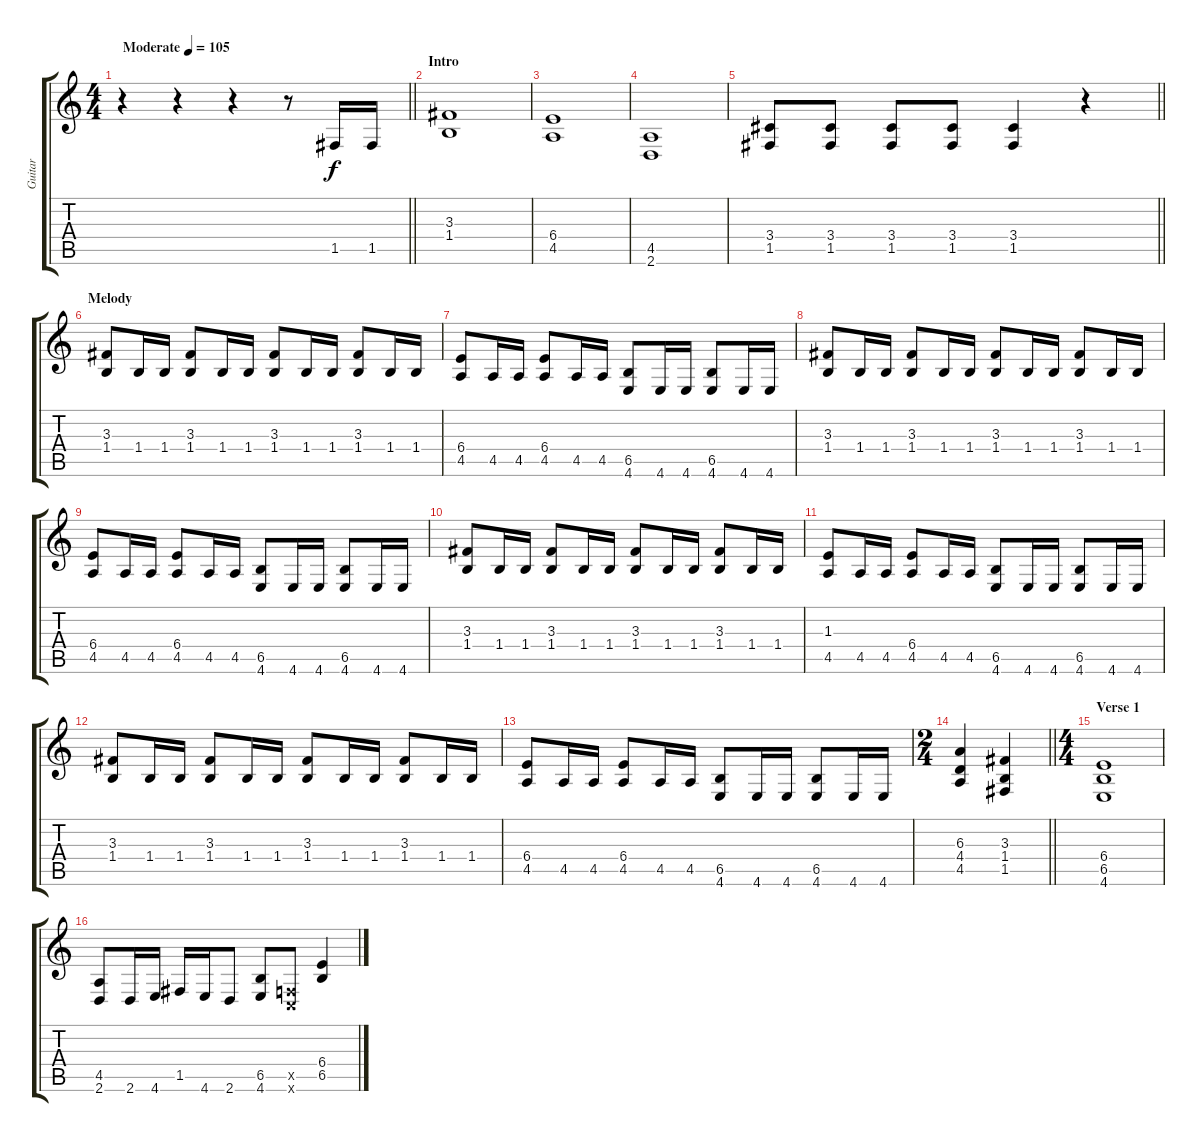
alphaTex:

\track ("Guitar" "Guitar") {instrument distortionguitar}
\staff {score tabs}
\tuning (C4 G3 Eb3 Bb2 F2 C2) {hide}
\ts (4 4)
\tempo (105 "Moderate")
\clef g2
\barLineRight lightlight
\ks c
r.4{dy f instrument distortionguitar} r.4 r.4 r.8 1.5.16 1.5.16 |
\section ("" "Intro")
(3.3 1.4).1 |
(6.4 4.5).1 |
(4.5 2.6).1 |
\barLineRight lightlight
(3.4 1.5).8 (3.4 1.5).8 (3.4 1.5).8 (3.4 1.5).8 (3.4 1.5).4 r.4 |
\section ("" "Melody")
(3.3 1.4).8 1.4.16 1.4.16 (3.3 1.4).8 1.4.16 1.4.16 (3.3 1.4).8 1.4.16 1.4.16 (3.3 1.4).8 1.4.16 1.4.16 |
(6.4 4.5).8 4.5.16 4.5.16 (6.4 4.5).8 4.5.16 4.5.16 (6.5 4.6).8 4.6.16 4.6.16 (6.5 4.6).8 4.6.16 4.6.16 |
(3.3 1.4).8 1.4.16 1.4.16 (3.3 1.4).8 1.4.16 1.4.16 (3.3 1.4).8 1.4.16 1.4.16 (3.3 1.4).8 1.4.16 1.4.16 |
(6.4 4.5).8 4.5.16 4.5.16 (6.4 4.5).8 4.5.16 4.5.16 (6.5 4.6).8 4.6.16 4.6.16 (6.5 4.6).8 4.6.16 4.6.16 |
(3.3 1.4).8 1.4.16 1.4.16 (3.3 1.4).8 1.4.16 1.4.16 (3.3 1.4).8 1.4.16 1.4.16 (3.3 1.4).8 1.4.16 1.4.16 |
(1.3 4.5).8 4.5.16 4.5.16 (6.4 4.5).8 4.5.16 4.5.16 (6.5 4.6).8 4.6.16 4.6.16 (6.5 4.6).8 4.6.16 4.6.16 |
(3.3 1.4).8 1.4.16 1.4.16 (3.3 1.4).8 1.4.16 1.4.16 (3.3 1.4).8 1.4.16 1.4.16 (3.3 1.4).8 1.4.16 1.4.16 |
(6.4 4.5).8 4.5.16 4.5.16 (6.4 4.5).8 4.5.16 4.5.16 (6.5 4.6).8 4.6.16 4.6.16 (6.5 4.6).8 4.6.16 4.6.16 |
\ts (2 4)
\barLineRight lightlight
(6.3 4.4 4.5).4 (3.3 1.4 1.5).4 |
\ts (4 4)
\section ("" "Verse 1")
(6.4 6.5 4.6).1 |
(4.5 2.6).8 2.6.16 4.6.16 1.5.16 4.6.16 2.6.8 (6.5 4.6).8 (0.5{x} 0.6{x}).8 (6.4 6.5).4
